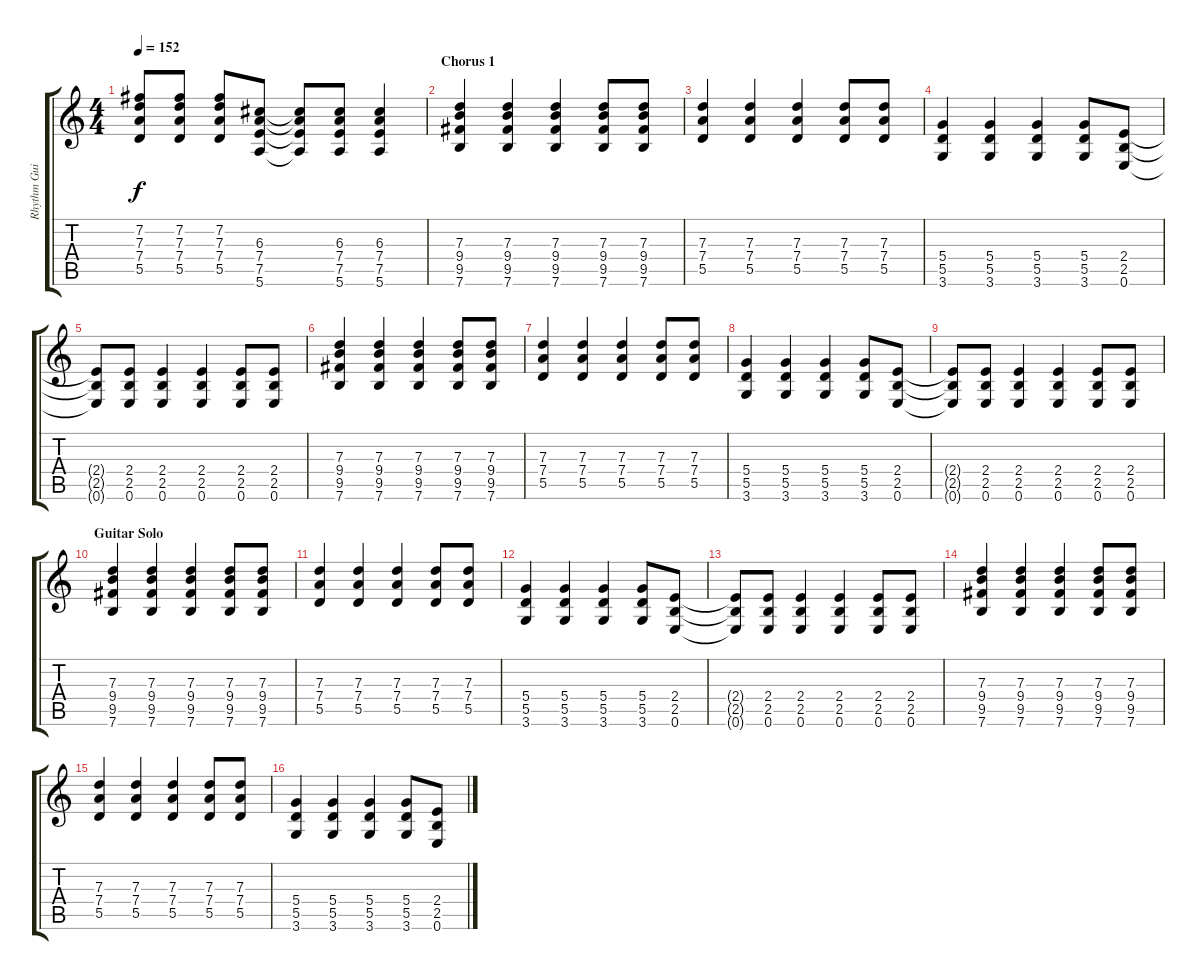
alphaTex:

\track ("Rhythm Guitar 2" "Rhythm Gui") {instrument distortionguitar}
\staff {score tabs}
\tuning (E4 B3 G3 D3 A2 E2) {hide}
\ts (4 4)
\tempo 152
\clef g2
\ks c
(7.2{t} 7.3{t} 7.4{t} 5.5{t}).8{dy f} (7.2 7.3 7.4 5.5).8 (7.2 7.3 7.4 5.5).8 (6.3 7.4 7.5 5.6).8 (6.3{t} 7.4{t} 7.5{t} 5.6{t}).8 (6.3 7.4 7.5 5.6).8 (6.3 7.4 7.5 5.6).4 |
\section ("" "Chorus 1")
(7.3 9.4 9.5 7.6).4 (7.3 9.4 9.5 7.6).4 (7.3 9.4 9.5 7.6).4 (7.3 9.4 9.5 7.6).8 (7.3 9.4 9.5 7.6).8 |
(7.3 7.4 5.5).4 (7.3 7.4 5.5).4 (7.3 7.4 5.5).4 (7.3 7.4 5.5).8 (7.3 7.4 5.5).8 |
(5.4 5.5 3.6).4 (5.4 5.5 3.6).4 (5.4 5.5 3.6).4 (5.4 5.5 3.6).8 (2.4 2.5 0.6).8 |
(2.4{t} 2.5{t} 0.6{t}).8 (2.4 2.5 0.6).8 (2.4 2.5 0.6).4 (2.4 2.5 0.6).4 (2.4 2.5 0.6).8 (2.4 2.5 0.6).8 |
(7.3 9.4 9.5 7.6).4 (7.3 9.4 9.5 7.6).4 (7.3 9.4 9.5 7.6).4 (7.3 9.4 9.5 7.6).8 (7.3 9.4 9.5 7.6).8 |
(7.3 7.4 5.5).4 (7.3 7.4 5.5).4 (7.3 7.4 5.5).4 (7.3 7.4 5.5).8 (7.3 7.4 5.5).8 |
(5.4 5.5 3.6).4 (5.4 5.5 3.6).4 (5.4 5.5 3.6).4 (5.4 5.5 3.6).8 (2.4 2.5 0.6).8 |
(2.4{t} 2.5{t} 0.6{t}).8 (2.4 2.5 0.6).8 (2.4 2.5 0.6).4 (2.4 2.5 0.6).4 (2.4 2.5 0.6).8 (2.4 2.5 0.6).8 |
\section ("" "Guitar Solo")
(7.3 9.4 9.5 7.6).4 (7.3 9.4 9.5 7.6).4 (7.3 9.4 9.5 7.6).4 (7.3 9.4 9.5 7.6).8 (7.3 9.4 9.5 7.6).8 |
(7.3 7.4 5.5).4 (7.3 7.4 5.5).4 (7.3 7.4 5.5).4 (7.3 7.4 5.5).8 (7.3 7.4 5.5).8 |
(5.4 5.5 3.6).4 (5.4 5.5 3.6).4 (5.4 5.5 3.6).4 (5.4 5.5 3.6).8 (2.4 2.5 0.6).8 |
(2.4{t} 2.5{t} 0.6{t}).8 (2.4 2.5 0.6).8 (2.4 2.5 0.6).4 (2.4 2.5 0.6).4 (2.4 2.5 0.6).8 (2.4 2.5 0.6).8 |
(7.3 9.4 9.5 7.6).4 (7.3 9.4 9.5 7.6).4 (7.3 9.4 9.5 7.6).4 (7.3 9.4 9.5 7.6).8 (7.3 9.4 9.5 7.6).8 |
(7.3 7.4 5.5).4 (7.3 7.4 5.5).4 (7.3 7.4 5.5).4 (7.3 7.4 5.5).8 (7.3 7.4 5.5).8 |
(5.4 5.5 3.6).4 (5.4 5.5 3.6).4 (5.4 5.5 3.6).4 (5.4 5.5 3.6).8 (2.4 2.5 0.6).8
